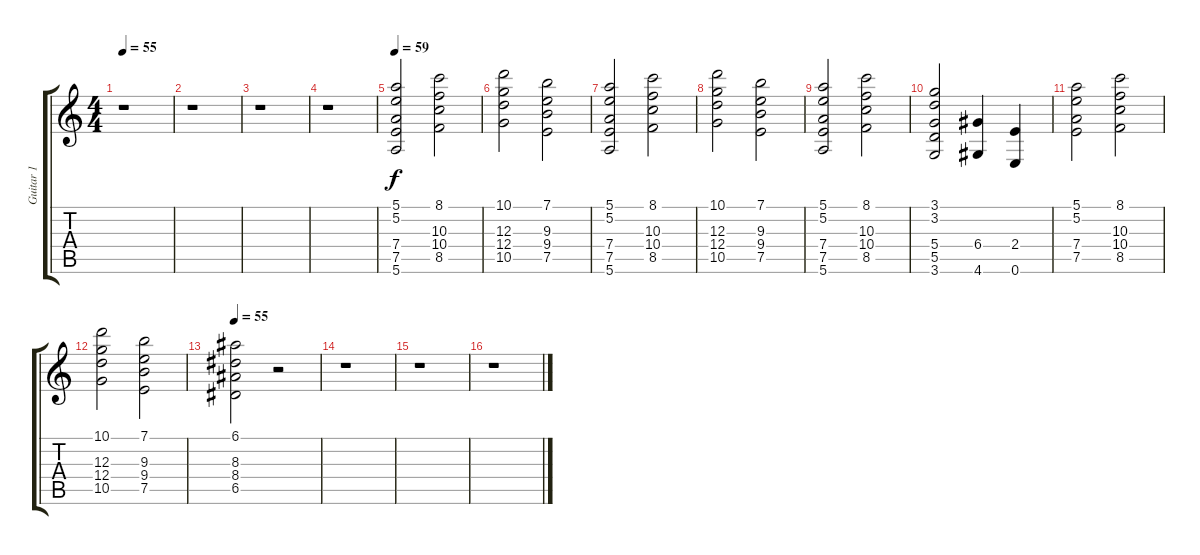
\track ("Guitar 1" "Guitar 1") {instrument distortionguitar}
\staff {score tabs}
\tuning (E4 B3 G3 D3 A2 E2) {hide}
\ts (4 4)
\tempo 55
\clef g2
\ks c
r.1{dy f} |
r.1 |
r.1 |
r.1 |
\tempo 59
(5.1 5.2 7.4 7.5 5.6).2 (8.1 10.3 10.4 8.5).2 |
(10.1 12.3 12.4 10.5).2 (7.1 9.3 9.4 7.5).2 |
(5.1 5.2 7.4 7.5 5.6).2 (8.1 10.3 10.4 8.5).2 |
(10.1 12.3 12.4 10.5).2 (7.1 9.3 9.4 7.5).2 |
(5.1 5.2 7.4 7.5 5.6).2 (8.1 10.3 10.4 8.5).2 |
(3.1 3.2 5.4 5.5 3.6).2 (6.4 4.6).4 (2.4 0.6).4 |
(5.1 5.2 7.4 7.5).2 (8.1 10.3 10.4 8.5).2 |
(10.1 12.3 12.4 10.5).2 (7.1 9.3 9.4 7.5).2 |
\tempo 55
(6.1 8.3 8.4 6.5).2 r.2 |
r.1 |
r.1 |
r.1
